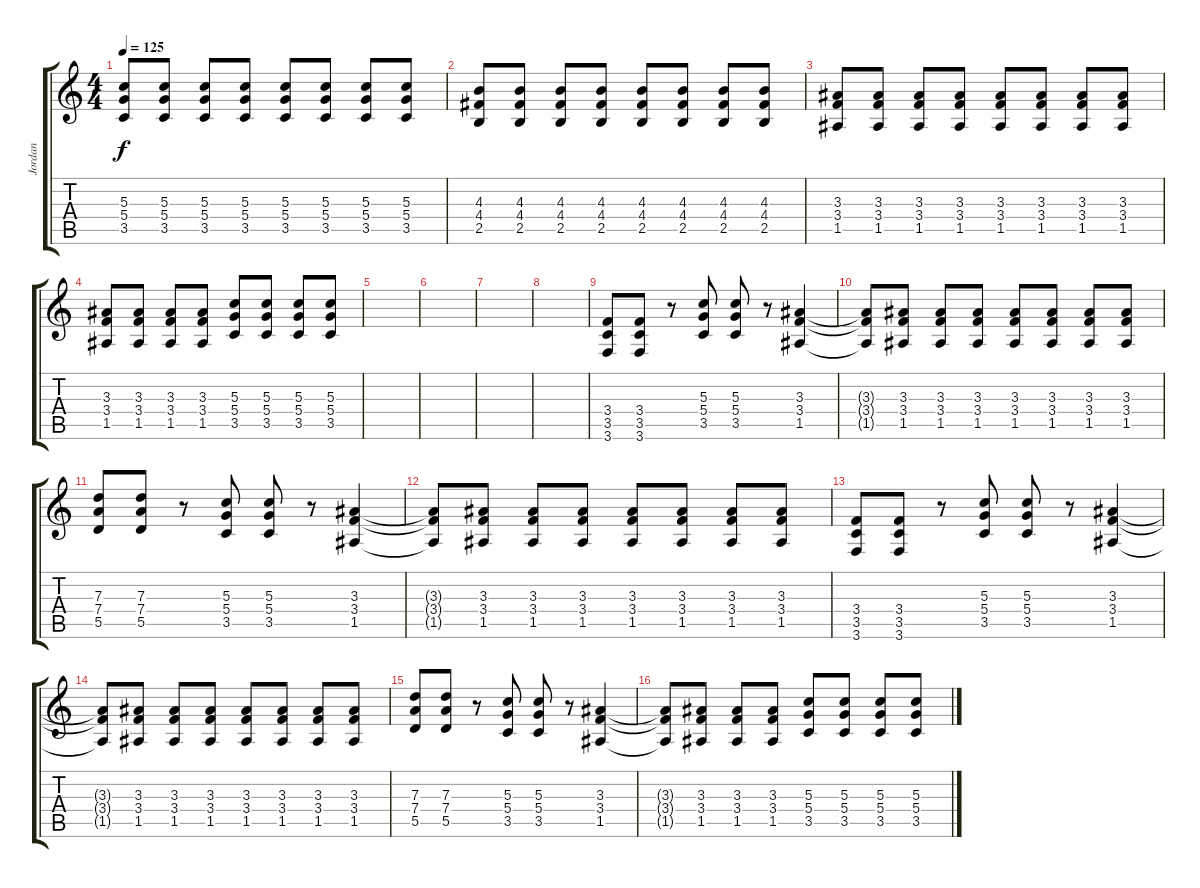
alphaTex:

\track ("Jordan" "Jordan") {instrument distortionguitar}
\staff {score tabs}
\tuning (E4 B3 G3 D3 A2 D2) {hide}
\ts (4 4)
\tempo 125
\clef g2
\ks c
(5.3 5.4 3.5).8{dy f} (5.3 5.4 3.5).8 (5.3 5.4 3.5).8 (5.3 5.4 3.5).8 (5.3 5.4 3.5).8 (5.3 5.4 3.5).8 (5.3 5.4 3.5).8 (5.3 5.4 3.5).8 |
(4.3 4.4 2.5).8 (4.3 4.4 2.5).8 (4.3 4.4 2.5).8 (4.3 4.4 2.5).8 (4.3 4.4 2.5).8 (4.3 4.4 2.5).8 (4.3 4.4 2.5).8 (4.3 4.4 2.5).8 |
(3.3 3.4 1.5).8 (3.3 3.4 1.5).8 (3.3 3.4 1.5).8 (3.3 3.4 1.5).8 (3.3 3.4 1.5).8 (3.3 3.4 1.5).8 (3.3 3.4 1.5).8 (3.3 3.4 1.5).8 |
(3.3 3.4 1.5).8 (3.3 3.4 1.5).8 (3.3 3.4 1.5).8 (3.3 3.4 1.5).8 (5.3 5.4 3.5).8 (5.3 5.4 3.5).8 (5.3 5.4 3.5).8 (5.3 5.4 3.5).8 |
|
|
|
|
(3.4 3.5 3.6).8 (3.4 3.5 3.6).8 r.8 (5.3 5.4 3.5).8 (5.3 5.4 3.5).8 r.8 (3.3 3.4 1.5).4 |
(3.3{t} 3.4{t} 1.5{t}).8 (3.3 3.4 1.5).8 (3.3 3.4 1.5).8 (3.3 3.4 1.5).8 (3.3 3.4 1.5).8 (3.3 3.4 1.5).8 (3.3 3.4 1.5).8 (3.3 3.4 1.5).8 |
(7.3 7.4 5.5).8 (7.3 7.4 5.5).8 r.8 (5.3 5.4 3.5).8 (5.3 5.4 3.5).8 r.8 (3.3 3.4 1.5).4 |
(3.3{t} 3.4{t} 1.5{t}).8 (3.3 3.4 1.5).8 (3.3 3.4 1.5).8 (3.3 3.4 1.5).8 (3.3 3.4 1.5).8 (3.3 3.4 1.5).8 (3.3 3.4 1.5).8 (3.3 3.4 1.5).8 |
(3.4 3.5 3.6).8 (3.4 3.5 3.6).8 r.8 (5.3 5.4 3.5).8 (5.3 5.4 3.5).8 r.8 (3.3 3.4 1.5).4 |
(3.3{t} 3.4{t} 1.5{t}).8 (3.3 3.4 1.5).8 (3.3 3.4 1.5).8 (3.3 3.4 1.5).8 (3.3 3.4 1.5).8 (3.3 3.4 1.5).8 (3.3 3.4 1.5).8 (3.3 3.4 1.5).8 |
(7.3 7.4 5.5).8 (7.3 7.4 5.5).8 r.8 (5.3 5.4 3.5).8 (5.3 5.4 3.5).8 r.8 (3.3 3.4 1.5).4 |
(3.3{t} 3.4{t} 1.5{t}).8 (3.3 3.4 1.5).8 (3.3 3.4 1.5).8 (3.3 3.4 1.5).8 (5.3 5.4 3.5).8 (5.3 5.4 3.5).8 (5.3 5.4 3.5).8 (5.3 5.4 3.5).8
